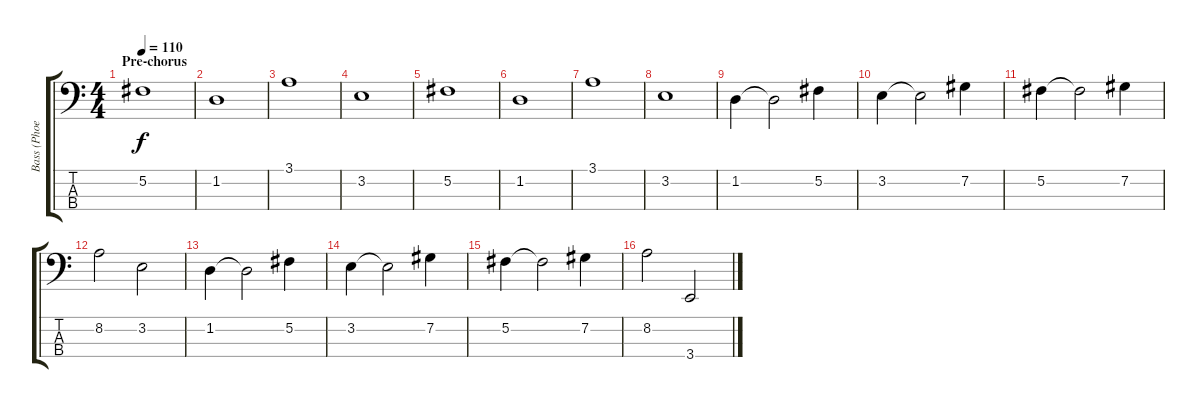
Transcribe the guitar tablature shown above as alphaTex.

\track ("Bass (Phoenix)" "Bass (Phoe") {instrument electricbassfinger}
\staff {score tabs}
\tuning (Gb2 Db2 Ab1 Db1) {hide}
\ts (4 4)
\section ("" "Pre-chorus")
\tempo 110
\clef f4
\ks c
5.2.1{dy f} |
1.2.1 |
3.1.1 |
3.2.1 |
5.2.1 |
1.2.1 |
3.1.1 |
3.2.1 |
1.2.4 1.2{t}.2 5.2.4 |
3.2.4 3.2{t}.2 7.2.4 |
5.2.4 5.2{t}.2 7.2.4 |
8.2.2 3.2.2 |
1.2.4 1.2{t}.2 5.2.4 |
3.2.4 3.2{t}.2 7.2.4 |
5.2.4 5.2{t}.2 7.2.4 |
8.2.2 3.4.2
